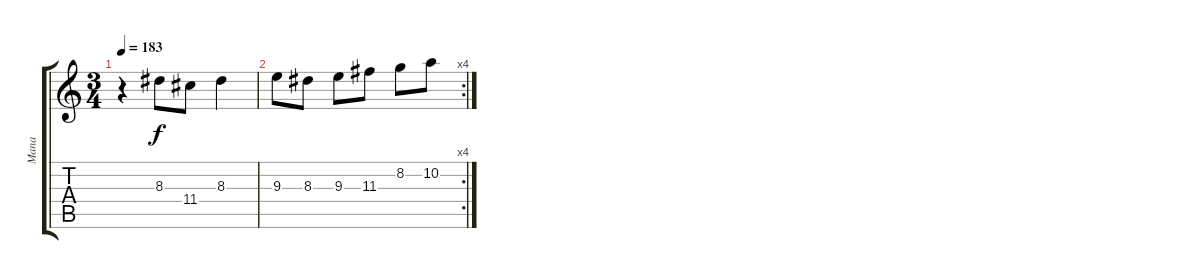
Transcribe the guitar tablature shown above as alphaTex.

\track ("Mana" "Mana") {instrument distortionguitar}
\staff {score tabs}
\tuning (E4 B3 G3 D3 A2 E2) {hide}
\ts (3 4)
\tempo 183
\clef g2
\ks c
r.4{dy f} 8.3.8 11.4.8 8.3.4 |
\rc 4
9.3.8 8.3.8 9.3.8 11.3.8 8.2.8 10.2.8
